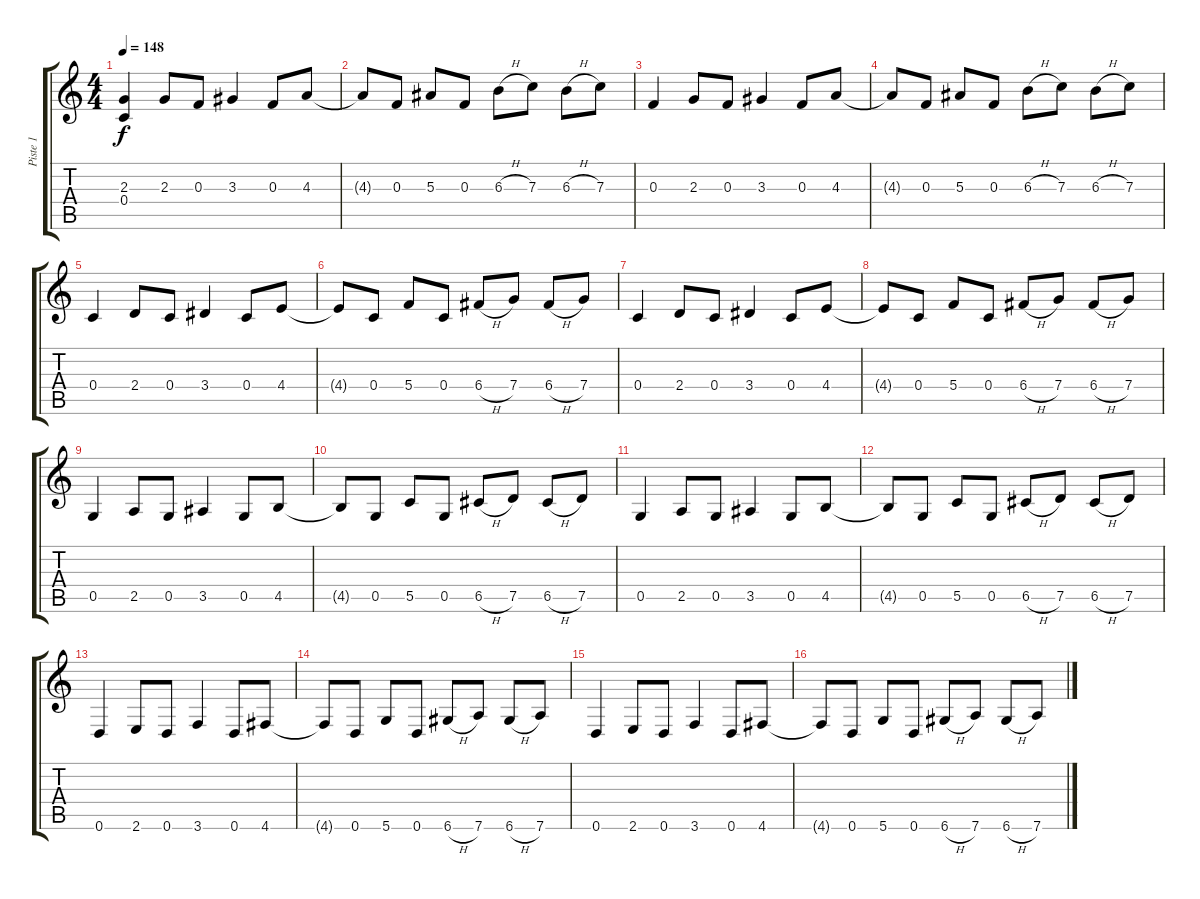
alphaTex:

\track ("Piste 1" "Piste 1") {instrument distortionguitar}
\staff {score tabs}
\tuning (D4 A3 F3 C3 G2 D2) {hide}
\ts (4 4)
\tempo 148
\clef g2
\ks c
(2.3 0.4).4{dy f instrument distortionguitar} 2.3.8 0.3.8 3.3.4 0.3.8 4.3.8 |
4.3{t}.8 0.3.8 5.3.8 0.3.8 6.3{h}.8 7.3.8 6.3{h}.8 7.3.8 |
0.3.4 2.3.8 0.3.8 3.3.4 0.3.8 4.3.8 |
4.3{t}.8 0.3.8 5.3.8 0.3.8 6.3{h}.8 7.3.8 6.3{h}.8 7.3.8 |
0.4.4 2.4.8 0.4.8 3.4.4 0.4.8 4.4.8 |
4.4{t}.8 0.4.8 5.4.8 0.4.8 6.4{h}.8 7.4.8 6.4{h}.8 7.4.8 |
0.4.4 2.4.8 0.4.8 3.4.4 0.4.8 4.4.8 |
4.4{t}.8 0.4.8 5.4.8 0.4.8 6.4{h}.8 7.4.8 6.4{h}.8 7.4.8 |
0.5.4 2.5.8 0.5.8 3.5.4 0.5.8 4.5.8 |
4.5{t}.8 0.5.8 5.5.8 0.5.8 6.5{h}.8 7.5.8 6.5{h}.8 7.5.8 |
0.5.4 2.5.8 0.5.8 3.5.4 0.5.8 4.5.8 |
4.5{t}.8 0.5.8 5.5.8 0.5.8 6.5{h}.8 7.5.8 6.5{h}.8 7.5.8 |
0.6.4 2.6.8 0.6.8 3.6.4 0.6.8 4.6.8 |
4.6{t}.8 0.6.8 5.6.8 0.6.8 6.6{h}.8 7.6.8 6.6{h}.8 7.6.8 |
0.6.4 2.6.8 0.6.8 3.6.4 0.6.8 4.6.8 |
4.6{t}.8 0.6.8 5.6.8 0.6.8 6.6{h}.8 7.6.8 6.6{h}.8 7.6.8
